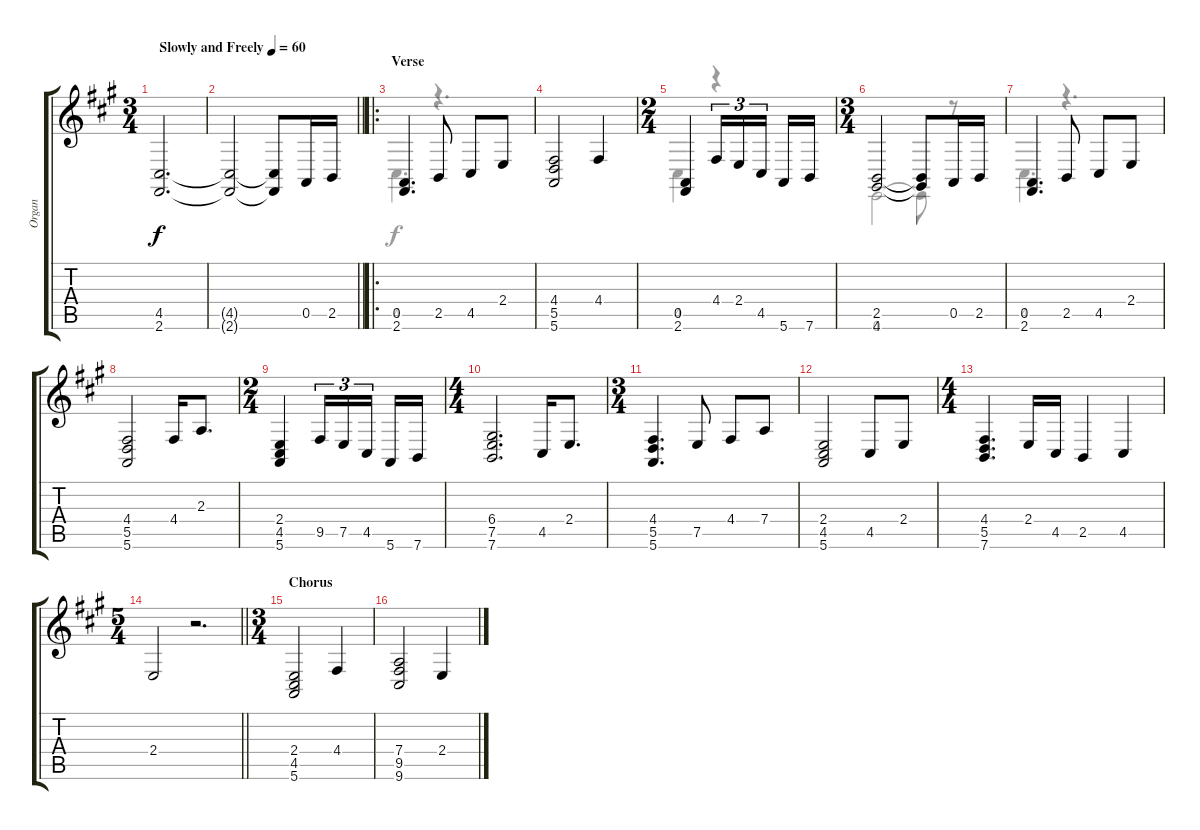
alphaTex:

\track ("Organ" "Organ") {instrument churchorgan}
\staff {score tabs}
\tuning (E4 B3 G3 D3 A2 E2) {hide}
\voice
\ts (3 4)
\tempo (60 "Slowly and Freely")
\clef g2
\ks a
(4.5 2.6).2{d dy f instrument churchorgan} |
\barLineRight lightlight
(4.5{t} 2.6{t}).2 (4.5{t} 2.6{t}).8 0.5.16 2.5.16 |
\ro
\section ("" "Verse")
(0.5 2.6).4{d} 2.5.8 4.5.8 2.4.8 |
(4.4 5.5 5.6).2 4.4.4 |
\ts (2 4)
(0.5 2.6).4 4.4.16{tu (3 2)} 2.4.16{tu (3 2)} 4.5.16{tu (3 2) beam splitsecondary} 5.6.16 7.6.16 |
\ts (3 4)
(2.5 4.6).2 (2.5{t} 4.6{t}).8 0.5.16 2.5.16 |
(0.5 2.6).4{d} 2.5.8 4.5.8 2.4.8 |
(4.4 5.5 5.6).2 4.4.16 2.3.8{d} |
\ts (2 4)
(2.4 4.5 5.6).4 9.5.16{tu (3 2)} 7.5.16{tu (3 2)} 4.5.16{tu (3 2) beam splitsecondary} 5.6.16 7.6.16 |
\ts (4 4)
(6.4 7.5 7.6).2{d} 4.5.16 2.4.8{d} |
\ts (3 4)
(4.4 5.5 5.6).4{d} 7.5.8 4.4.8 7.4.8 |
(2.4 4.5 5.6).2 4.5.8 2.4.8 |
\ts (4 4)
(4.4 5.5 7.6).4{d} 2.4.16 4.5.16 2.5.4 4.5.4 |
\ts (5 4)
\barLineRight lightlight
2.4.2 r.2{d} |
\ts (3 4)
\section ("" "Chorus")
(2.4 4.5 5.6).2 4.4.4 |
(7.4 9.5 9.6).2 2.4.4
\voice
\clef g2
\ottava regular
\simile none
\ks a
|
\barLineRight lightlight
|
4.5.4{d} r.4{d} |
|
4.5.4 r.4 |
0.6.2 0.6{t}.8 r.8 |
4.5.4{d} r.4{d} |
|
|
|
|
|
|
\barLineRight lightlight
|
|
